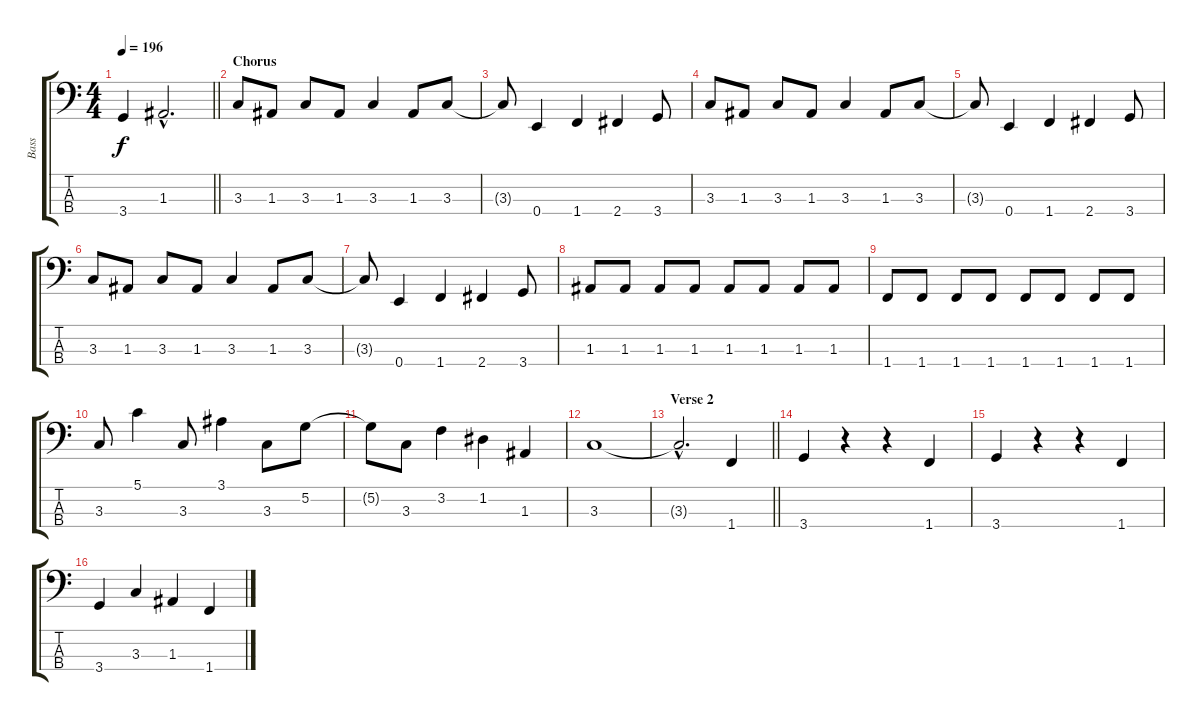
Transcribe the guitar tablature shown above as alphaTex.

\track ("Bass" "Bass") {instrument electricbassfinger}
\staff {score tabs}
\tuning (G2 D2 A1 E1) {hide}
\ts (4 4)
\tempo 196
\clef f4
\barLineRight lightlight
\ks c
3.4.4{dy f} 1.3{hac}.2{d} |
\section ("" "Chorus")
3.3.8 1.3.8 3.3.8 1.3.8 3.3.4 1.3.8 3.3.8 |
3.3{t}.8 0.4.4 1.4.4 2.4.4 3.4.8 |
3.3.8 1.3.8 3.3.8 1.3.8 3.3.4 1.3.8 3.3.8 |
3.3{t}.8 0.4.4 1.4.4 2.4.4 3.4.8 |
3.3.8 1.3.8 3.3.8 1.3.8 3.3.4 1.3.8 3.3.8 |
3.3{t}.8 0.4.4 1.4.4 2.4.4 3.4.8 |
1.3.8 1.3.8 1.3.8 1.3.8 1.3.8 1.3.8 1.3.8 1.3.8 |
1.4.8 1.4.8 1.4.8 1.4.8 1.4.8 1.4.8 1.4.8 1.4.8 |
3.3.8 5.1.4 3.3.8 3.1.4 3.3.8 5.2.8 |
5.2{t}.8 3.3.8 3.2.4 1.2.4 1.3.4 |
3.3.1 |
\section ("" "Verse 2")
\barLineRight lightlight
3.3{hac t}.2{d} 1.4.4 |
3.4.4 r.4 r.4 1.4.4 |
3.4.4 r.4 r.4 1.4.4 |
3.4.4 3.3.4 1.3.4 1.4.4
